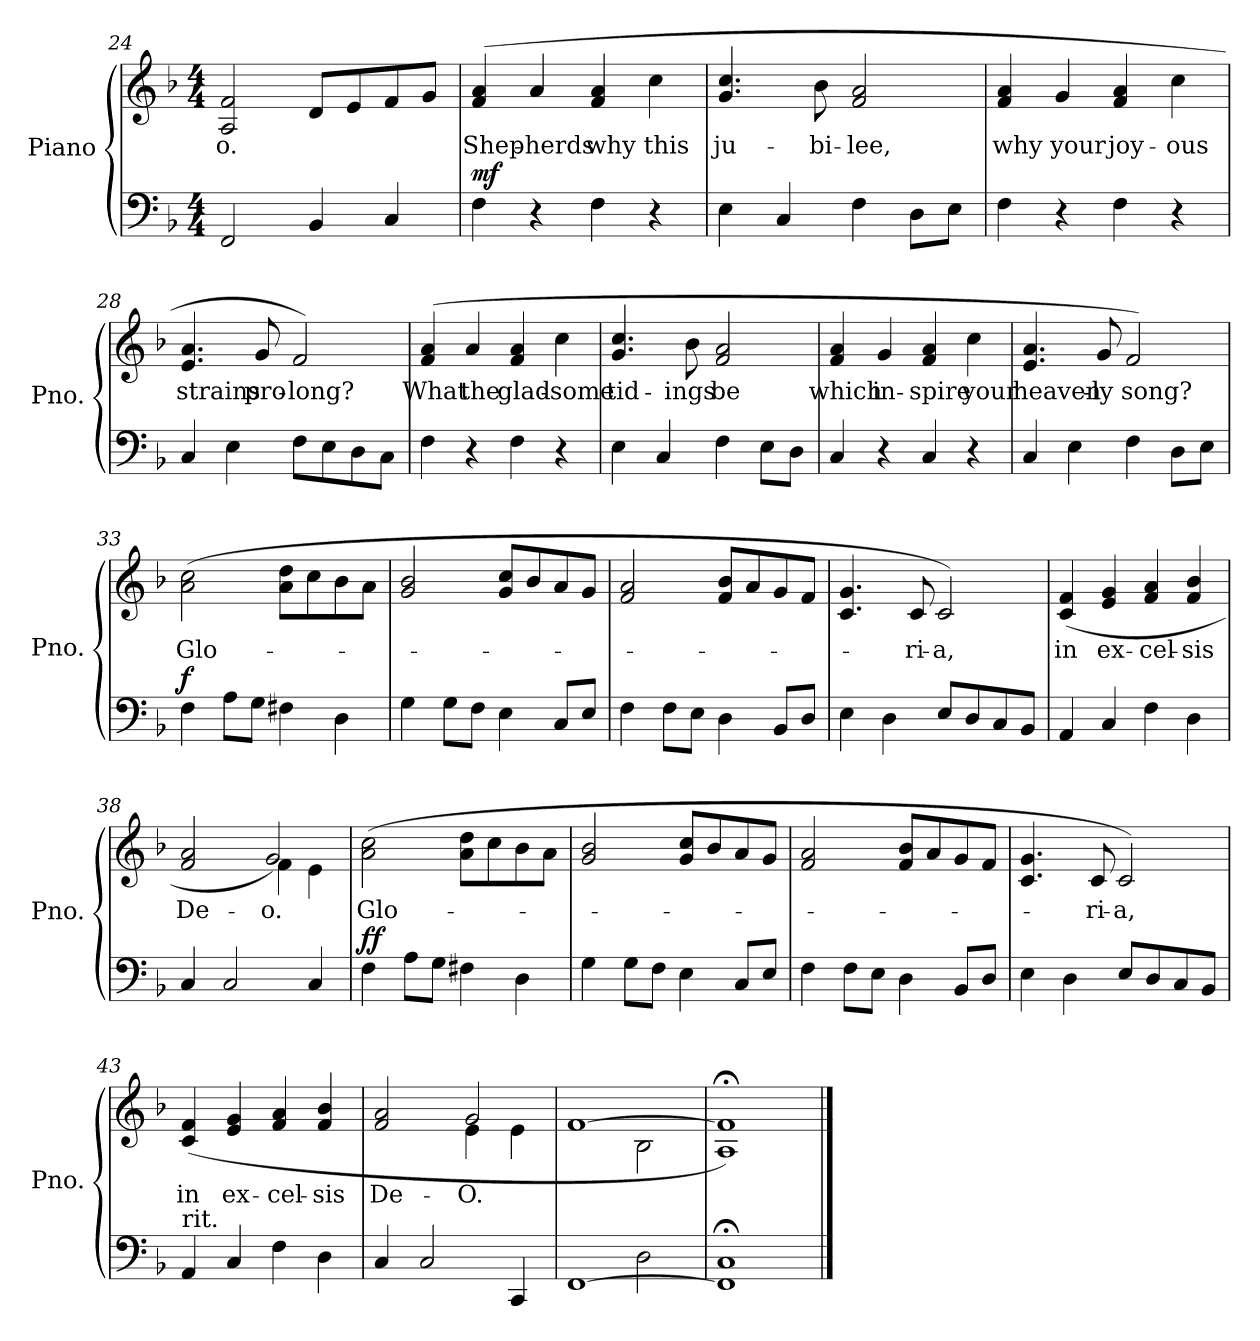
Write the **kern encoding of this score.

**kern	**kern	**text	**dynam
*part1	*part1	*part1	*part1
*staff2	*staff1	*staff1	*staff1/2
*I"Piano	*	*	*
*I'Pno.	*	*	*
*clefF4	*clefG2	*	*
*k[b-]	*k[b-]	*	*
*F:	*F:	*	*
*M4/4	*M4/4	*	*
=24	=24	=24	=24
2FF/	2A/ 2f/	-o.	.
4BB-/	8d/L	.	.
.	8e/	.	.
4C/	8f/	.	.
.	8g/J	.	.
!!LO:LB:g=z
=25	=25	=25	=25
!	!	!	!LO:DY:a=2
4F\	(4f/ 4a/	Shep-	mf
4r	4a/	-herds	.
4F\	4f/ 4a/	why	.
4r	4cc\	this	.
=26	=26	=26	=26
4E\	4.g/ 4.cc/	ju-	.
4C/	.	.	.
.	8b-\	-bi-	.
4F\	2f/ 2a/	-lee,	.
8D\L	.	.	.
8E\J	.	.	.
=27	=27	=27	=27
4F\	4f/ 4a/	why	.
4r	4g/	your	.
4F\	4f/ 4a/	joy-	.
4r	4cc\	-ous	.
=28	=28	=28	=28
4C/	4.e/ 4.a/	strains	.
4E\	.	.	.
.	8g/	pro-	.
8F\L	2f/)	-long?	.
8E\	.	.	.
8D\	.	.	.
8C\J	.	.	.
!!LO:PB:g=z
=29	=29	=29	=29
4F\	(4f/ 4a/	What	.
4r	4a/	the	.
4F\	4f/ 4a/	glad-	.
4r	4cc\	-some	.
=30	=30	=30	=30
4E\	4.g/ 4.cc/	tid-	.
4C/	.	.	.
.	8b-\	-ings	.
4F\	2f/ 2a/	be	.
8E\L	.	.	.
8D\J	.	.	.
=31	=31	=31	=31
4C/	4f/ 4a/	which	.
4r	4g/	in-	.
4C/	4f/ 4a/	-spire	.
4r	4cc\	your	.
!!LO:LB:g=z
=32	=32	=32	=32
4C/	4.e/ 4.a/	heaven-	.
4E\	.	.	.
.	8g/	-ly	.
4F\	2f/)	song?	.
8D\L	.	.	.
8E\J	.	.	.
=33	=33	=33	=33
!	!	!	!LO:DY:a=2
4F\	(2a\ 2cc\	Glo-	f
8A\L	.	.	.
8G\J	.	.	.
4F#X\	8a\ 8dd\L	.	.
.	8cc\	.	.
4D\	8b-\	.	.
.	8a\J	.	.
=34	=34	=34	=34
4G\	2g/ 2b-/	.	.
8G\L	.	.	.
8F\J	.	.	.
4E\	8g/ 8cc/L	.	.
.	8b-/	.	.
8C/L	8a/	.	.
8E/J	8g/J	.	.
!!LO:LB:g=z
=35	=35	=35	=35
4F\	2f/ 2a/	.	.
8F\L	.	.	.
8E\J	.	.	.
4D\	8f/ 8b-/L	.	.
.	8a/	.	.
8BB-/L	8g/	.	.
8D/J	8f/J	.	.
=36	=36	=36	=36
4E\	4.c/ 4.g/	.	.
4D\	.	.	.
.	8c/	-ri-	.
8E/L	2c/)	-a,	.
8D/	.	.	.
8C/	.	.	.
8BB-/J	.	.	.
=37	=37	=37	=37
4AA/	(4c/ 4f/	in	.
4C/	4e/ 4g/	ex-	.
4F\	4f/ 4a/	-cel-	.
4D\	4f/ 4b-/	-sis	.
=38	=38	=38	=38
*	*^	*	*
4C/	2f/ 2a/	2ryy	De-	.
2C/	.	.	.	.
.	2g/)	4f\	-o.	.
4C/	.	4e\	.	.
!!LO:LB:g=z
=39	=39	=39	=39	=39
!	!	!	!	!LO:DY:a=2
*	*v	*v	*	*
4F\	(2a\ 2cc\	Glo-	ff
8A\L	.	.	.
8G\J	.	.	.
4F#X\	8a\ 8dd\L	.	.
.	8cc\	.	.
4D\	8b-\	.	.
.	8a\J	.	.
=40	=40	=40	=40
4G\	2g/ 2b-/	.	.
8G\L	.	.	.
8F\J	.	.	.
4E\	8g/ 8cc/L	.	.
.	8b-/	.	.
8C/L	8a/	.	.
8E/J	8g/J	.	.
=41	=41	=41	=41
4F\	2f/ 2a/	.	.
8F\L	.	.	.
8E\J	.	.	.
4D\	8f/ 8b-/L	.	.
.	8a/	.	.
8BB-/L	8g/	.	.
8D/J	8f/J	.	.
!!LO:PB:g=z
=42	=42	=42	=42
4E\	4.c/ 4.g/	.	.
4D\	.	.	.
.	8c/	-ri-	.
8E/L	2c/)	-a,	.
8D/	.	.	.
8C/	.	.	.
8BB-/J	.	.	.
=43	=43	=43	=43
!LO:TX:a:t=rit.	!	!	!
4AA/	(4c/ 4f/	in	.
4C/	4e/ 4g/	ex-	.
4F\	4f/ 4a/	-cel-	.
4D\	4f/ 4b-/	-sis	.
=44	=44	=44	=44
*	*^	*	*
4C/	2f/ 2a/	2ryy	De-	.
2C/	.	.	.	.
.	2g/	4e\	-O.	.
4CC/	.	4e\	.	.
=45	=45	=45	=45	=45
*^	*	*	*	*
[1FF	2ryy	[1f	2ryy	.	.
.	2D\	.	2B-\	.	.
*v	*v	*	*	*	*
*	*v	*v	*	*
=46	=46	=46	=46
1FF];< 1C;<	1A;< 1f];<)	.	.
==	==	==	==
*-	*-	*-	*-
